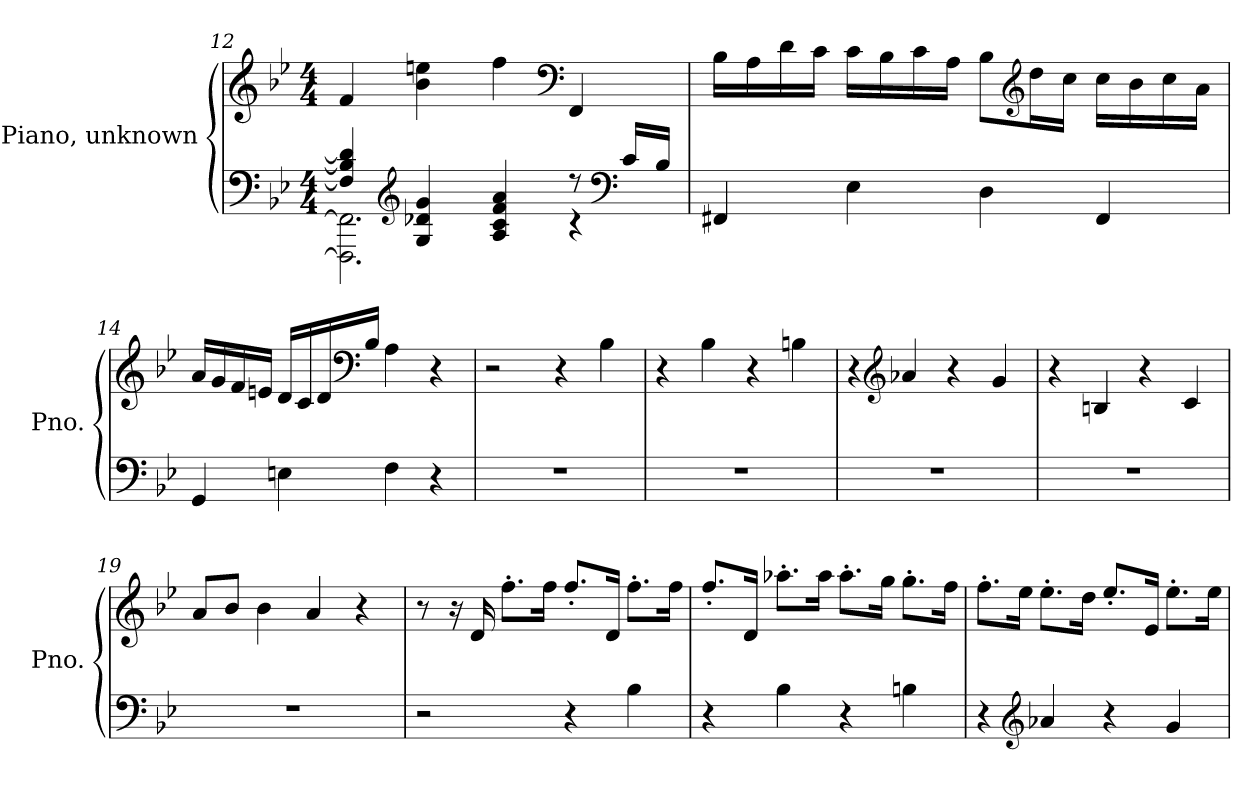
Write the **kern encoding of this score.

**kern	**kern
*part1	*part1
*staff2	*staff1
*I"Piano, unknown	*
*I'Pno.	*
*clefF4	*clefG2
*k[b-e-]	*k[b-e-]
*M4/4	*M4/4
=12	=12
*^	*
4F/] 4B-/] 4d-/]	2.FFF\] 2.FF\]	4f/
*clefG2	*	*
4G/ 4d-X/ 4g/	.	4b-\ 4een\
4A/ 4c/ 4f/ 4a/	.	4ff\
*	*	*clefF4
8r	4r	4FF/
*clefF4	*	*
16c/LL	.	.
16B-/JJ	.	.
*v	*v	*
=13	=13
4FF#X/	16B-\LL
.	16A\
.	16d\
.	16c\JJ
4E-\	16c\LL
.	16B-\
.	16c\
.	16A\JJ
4D\	8B-\L
*	*clefG2
.	16dd\L
.	16cc\JJ
4FF#/	16cc\LL
.	16b-\
.	16cc\
.	16a\JJ
!!LO:LB:g=z
=14	=14
4GG/	16a/LL
.	16g/
.	16f/
.	16en/JJ
4En\	16d/LL
.	16c/
.	16d/
*	*clefF4
.	16B-/JJ
4F\	4A\
4r	4r
=15	=15
1r	2r
.	4r
.	4B-\
=16	=16
1r	4r
.	4B-\
.	4r
.	4Bn\
=17	=17
1r	4r
*	*clefG2
.	4a-X/
.	4r
.	4g/
=18	=18
1r	4r
.	4Bn/
.	4r
.	4c/
=19	=19
1r	8a/L
.	8b-/J
.	4b-\
.	4a/
.	4r
!!LO:LB:g=z
=20	=20
2r	8r
.	16r
.	16d/
.	8.ff'\L
.	16ff\Jk
4r	8.ff'/L
.	16d/Jk
4B-\	8.ff'\L
.	16ff\Jk
=21	=21
4r	8.ff'/L
.	16d/Jk
4B-\	8.aa-X'\L
.	16aa-\Jk
4r	8.aa-'\L
.	16gg\Jk
4Bn\	8.gg'\L
.	16ff\Jk
=22	=22
4r	8.ff'\L
.	16ee-\Jk
*clefG2	*
4a-X/	8.ee-'\L
.	16dd\Jk
4r	8.ee-'/L
.	16e-/Jk
4g/	8.ee-'\L
.	16ee-\Jk
=	=
*-	*-
